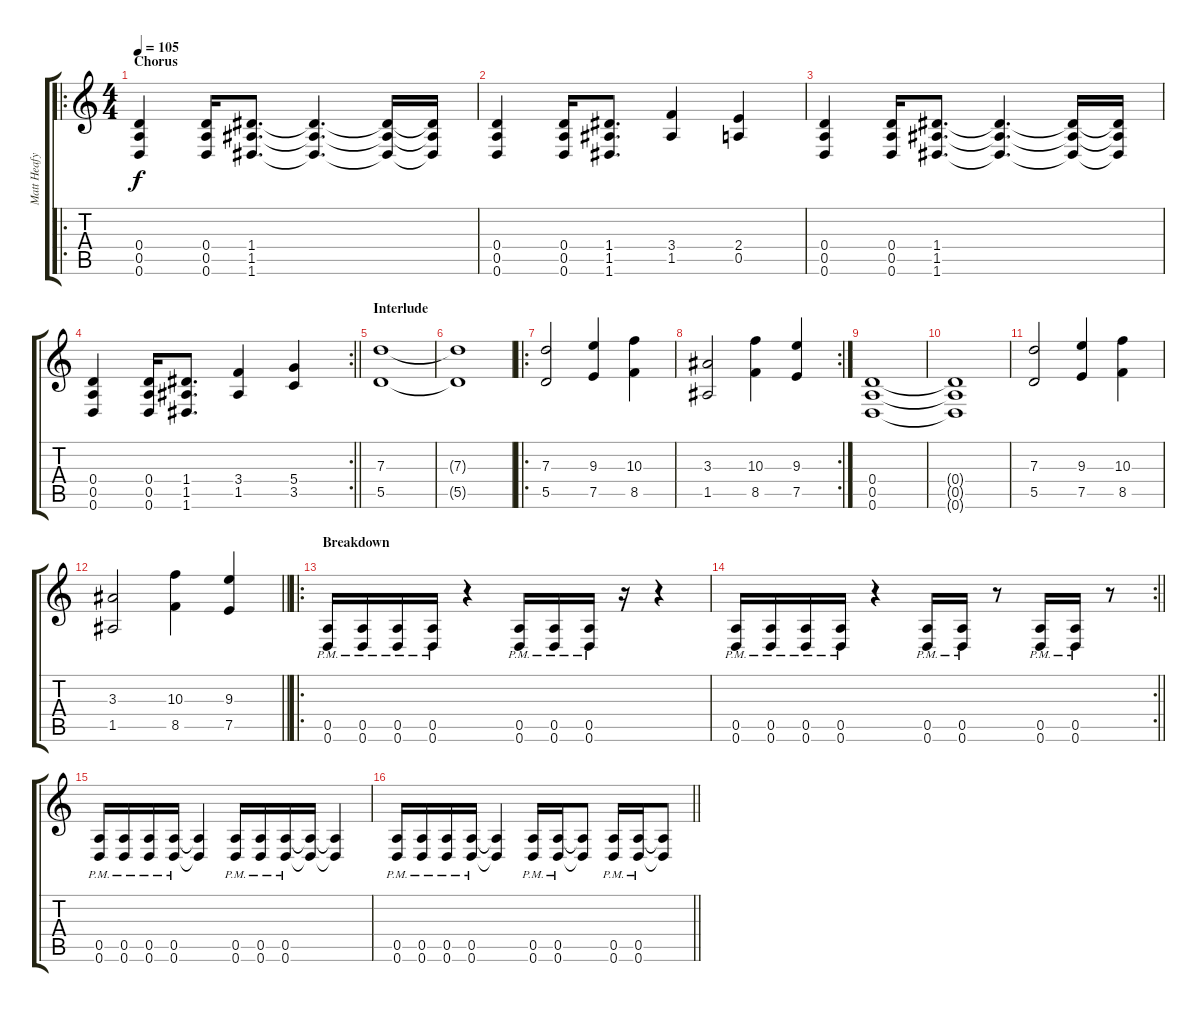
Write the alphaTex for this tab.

\track ("Matt Heafy" "Matt Heafy") {instrument distortionguitar}
\staff {score tabs}
\tuning (E4 B3 G3 D3 A2 D2) {hide}
\ro
\ts (4 4)
\section ("" "Chorus")
\tempo 105
\clef g2
\ks c
(0.4 0.5 0.6).4{dy f} (0.4 0.5 0.6).16 (1.4 1.5 1.6).8{d} (1.4{t} 1.5{t} 1.6{t}).4{d} (1.4{t} 1.5{t} 1.6{t}).16 (1.4{t} 1.5{t} 1.6{t}).16 |
(0.4 0.5 0.6).4 (0.4 0.5 0.6).16 (1.4 1.5 1.6).8{d} (3.4 1.5).4 (2.4 0.5).4 |
(0.4 0.5 0.6).4 (0.4 0.5 0.6).16 (1.4 1.5 1.6).8{d} (1.4{t} 1.5{t} 1.6{t}).4{d} (1.4{t} 1.5{t} 1.6{t}).16 (1.4{t} 1.5{t} 1.6{t}).16 |
\rc 2
\barLineRight lightlight
(0.4 0.5 0.6).4 (0.4 0.5 0.6).16 (1.4 1.5 1.6).8{d} (3.4 1.5).4 (5.4 3.5).4 |
\section ("" "Interlude")
(7.3 5.5).1 |
(7.3{t} 5.5{t}).1 |
\ro
(7.3 5.5).2 (9.3 7.5).4 (10.3 8.5).4 |
\rc 2
(3.3 1.5).2 (10.3 8.5).4 (9.3 7.5).4 |
(0.4 0.5 0.6).1 |
(0.4{t} 0.5{t} 0.6{t}).1 |
(7.3 5.5).2 (9.3 7.5).4 (10.3 8.5).4 |
\barLineRight lightlight
(3.3 1.5).2 (10.3 8.5).4 (9.3 7.5).4 |
\ro
\section ("" "Breakdown")
(0.5{pm} 0.6{pm}).16 (0.5{pm} 0.6{pm}).16 (0.5{pm} 0.6{pm}).16 (0.5{pm} 0.6{pm}).16 r.4 (0.5{pm} 0.6{pm}).16 (0.5{pm} 0.6{pm}).16 (0.5{pm} 0.6{pm}).16 r.16 r.4 |
\rc 2
\barLineRight lightlight
(0.5{pm} 0.6{pm}).16 (0.5{pm} 0.6{pm}).16 (0.5{pm} 0.6{pm}).16 (0.5{pm} 0.6{pm}).16 r.4 (0.5{pm} 0.6{pm}).16 (0.5{pm} 0.6{pm}).16 r.8 (0.5{pm} 0.6{pm}).16 (0.5{pm} 0.6{pm}).16 r.8 |
(0.5{pm} 0.6{pm}).16 (0.5{pm} 0.6{pm}).16 (0.5{pm} 0.6{pm}).16 (0.5{pm} 0.6{pm}).16 (0.5{t} 0.6{t}).4 (0.5{pm} 0.6{pm}).16 (0.5{pm} 0.6{pm}).16 (0.5{pm} 0.6{pm}).16 (0.5{t} 0.6{t}).16 (0.5{t} 0.6{t}).4 |
\barLineRight lightlight
(0.5{pm} 0.6{pm}).16 (0.5{pm} 0.6{pm}).16 (0.5{pm} 0.6{pm}).16 (0.5{pm} 0.6{pm}).16 (0.5{t} 0.6{t}).4 (0.5{pm} 0.6{pm}).16 (0.5{pm} 0.6{pm}).16 (0.5{t} 0.6{t}).8 (0.5{pm} 0.6{pm}).16 (0.5{pm} 0.6{pm}).16 (0.5{t} 0.6{t}).8
